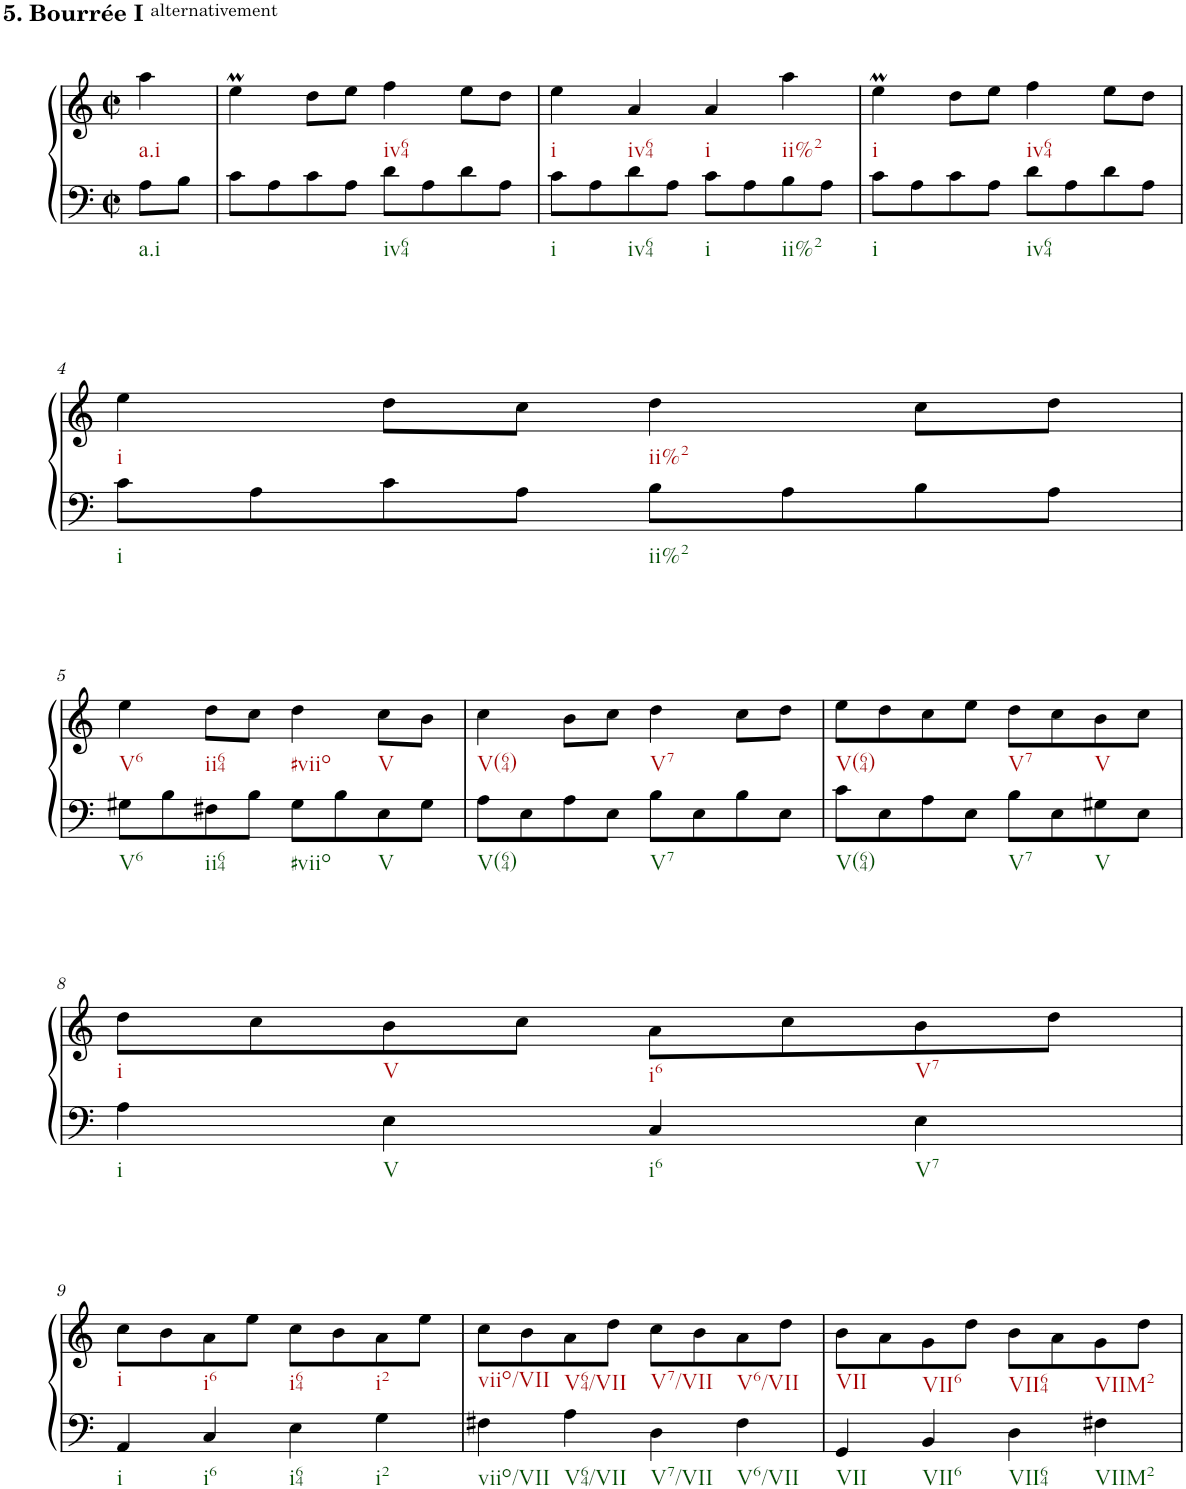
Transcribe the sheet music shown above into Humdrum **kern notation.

**kern	**kern
*part1	*part1
*staff2	*staff1
*I"Klavier linke Hand	*
*clefF4	*clefG2
*k[]	*k[]
*M2/2	*M2/2
*met(c|)	*met(c|)
=	=
!	!LO:TX:a:B:t=5. Bourrée I
!	!LO:TX:a:t=alternativement
8A\L	4aa\
8B\J	.
=1	=1
8c\L	4eem\
8A\	.
8c\	8dd\L
8A\J	8ee\J
8d\L	4ff\
8A\	.
8d\	8ee\L
8A\J	8dd\J
=2	=2
8c\L	4ee\
8A\	.
8d\	4a/
8A\J	.
8c\L	4a/
8A\	.
8B\	4aa\
8A\J	.
=3	=3
8c\L	4eem\
8A\	.
8c\	8dd\L
8A\J	8ee\J
8d\L	4ff\
8A\	.
8d\	8ee\L
8A\J	8dd\J
!!LO:LB:g=z
=4	=4
8c\L	4ee\
8A\	.
8c\	8dd\L
8A\J	8cc\J
8B\L	4dd\
8A\	.
8B\	8cc\L
8A\J	8dd\J
!!LO:LB:g=z
=5	=5
8G#X\L	4ee\
8B\	.
8F#X\	8dd\L
8B\J	8cc\J
8G#\L	4dd\
8B\	.
8E\	8cc\L
8G#\J	8b\J
=6	=6
8A\L	4cc\
8E\	.
8A\	8b\L
8E\J	8cc\J
8B\L	4dd\
8E\	.
8B\	8cc\L
8E\J	8dd\J
=7	=7
8c\L	8ee\L
8E\	8dd\
8A\	8cc\
8E\J	8ee\J
8B\L	8dd\L
8E\	8cc\
8G#X\	8b\
8E\J	8cc\J
!!LO:LB:g=z
=8	=8
4A\	8dd\L
.	8cc\
4E\	8b\
.	8cc\J
4C/	8a\L
.	8cc\
4E\	8b\
.	8dd\J
!!LO:LB:g=z
=9	=9
4AA/	8cc\L
.	8b\
4C/	8a\
.	8ee\J
4E\	8cc\L
.	8b\
4G\	8a\
.	8ee\J
=10	=10
4F#X\	8cc\L
.	8b\
4A\	8a\
.	8dd\J
4D\	8cc\L
.	8b\
4F#\	8a\
.	8dd\J
=11	=11
4GG/	8b\L
.	8a\
4BB/	8g\
.	8dd\J
4D\	8b\L
.	8a\
4F#X\	8g\
.	8dd\J
=	=
*-	*-
